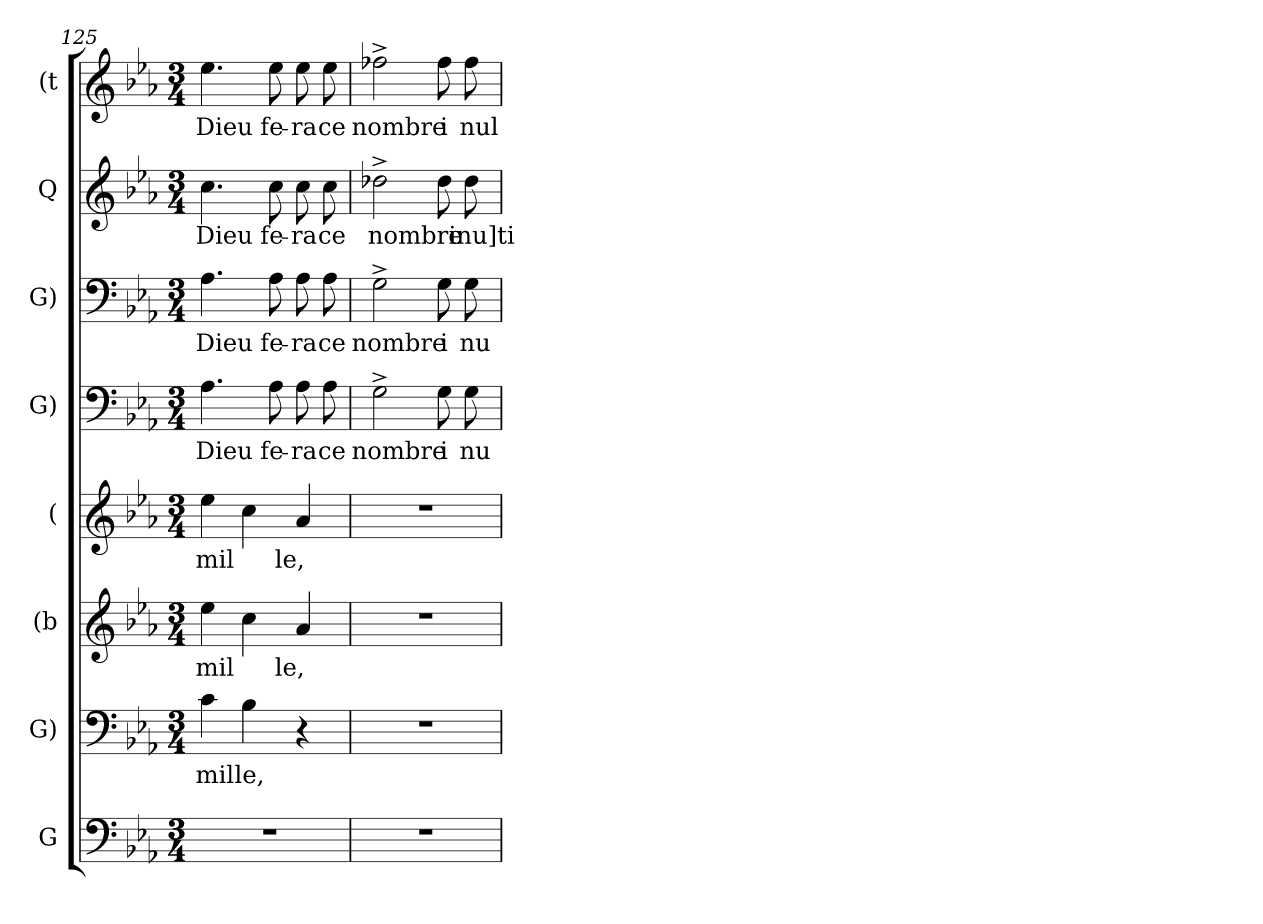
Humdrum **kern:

**kern	**kern	**text	**kern	**text	**kern	**text	**kern	**text	**kern	**text	**kern	**text	**kern	**text
*part8	*part7	*part7	*part6	*part6	*part5	*part5	*part4	*part4	*part3	*part3	*part2	*part2	*part1	*part1
*staff8	*staff7	*staff7	*staff6	*staff6	*staff5	*staff5	*staff4	*staff4	*staff3	*staff3	*staff2	*staff2	*staff1	*staff1
*I"G	*I"G)	*	*I"(b	*	*I"(	*	*I"G)	*	*I"G)	*	*I"Q	*	*I"(t	*
!!LO:PB:g=z
*clefF4	*clefF4	*	*clefG2	*	*clefG2	*	*clefF4	*	*clefF4	*	*clefG2	*	*clefG2	*
*k[b-e-a-]	*k[b-e-a-]	*	*k[b-e-a-]	*	*k[b-e-a-]	*	*k[b-e-a-]	*	*k[b-e-a-]	*	*k[b-e-a-]	*	*k[b-e-a-]	*
*M3/4	*M3/4	*	*M3/4	*	*M3/4	*	*M3/4	*	*M3/4	*	*M3/4	*	*M3/4	*
=125	=125	=125	=125	=125	=125	=125	=125	=125	=125	=125	=125	=125	=125	=125
2.r	4ci\	mil	4ee-i\	mil	4ee-i\	mil	4.A-i\	Dieu	4.A-i\	Dieu	4.cci\	Dieu	4.ee-i\	Dieu
.	4B-i\	le,	4cci\	--	4cci\	--	.	.	.	.	.	.	.	.
.	.	.	.	.	.	.	8A-i\	fe-	8A-i\	fe-	8cci\	fe-	8ee-i\	fe-
.	4r	.	4a-i/	le,	4a-i/	le,	8A-i\	ra	8A-i\	ra	8cci\	ra	8ee-i\	ra
.	.	.	.	.	.	.	8A-i\	ce	8A-i\	ce	8cci\	ce	8ee-i\	ce
=126	=126	=126	=126	=126	=126	=126	=126	=126	=126	=126	=126	=126	=126	=126
2.r	2.r	.	2.r	.	2.r	.	2G^>i\	nombre	2G^>i\	nombre	2dd-X^>i\	nombre	2ff-X^>i\	nombre
.	.	.	.	.	.	.	8Gi\	i	8Gi\	i	8dd-i\	.	8ff-i\	i
.	.	.	.	.	.	.	8Gi\	nu	8Gi\	nu	8dd-i\	inu]ti	8ff-i\	nul
=	=	=	=	=	=	=	=	=	=	=	=	=	=	=
*-	*-	*-	*-	*-	*-	*-	*-	*-	*-	*-	*-	*-	*-	*-
